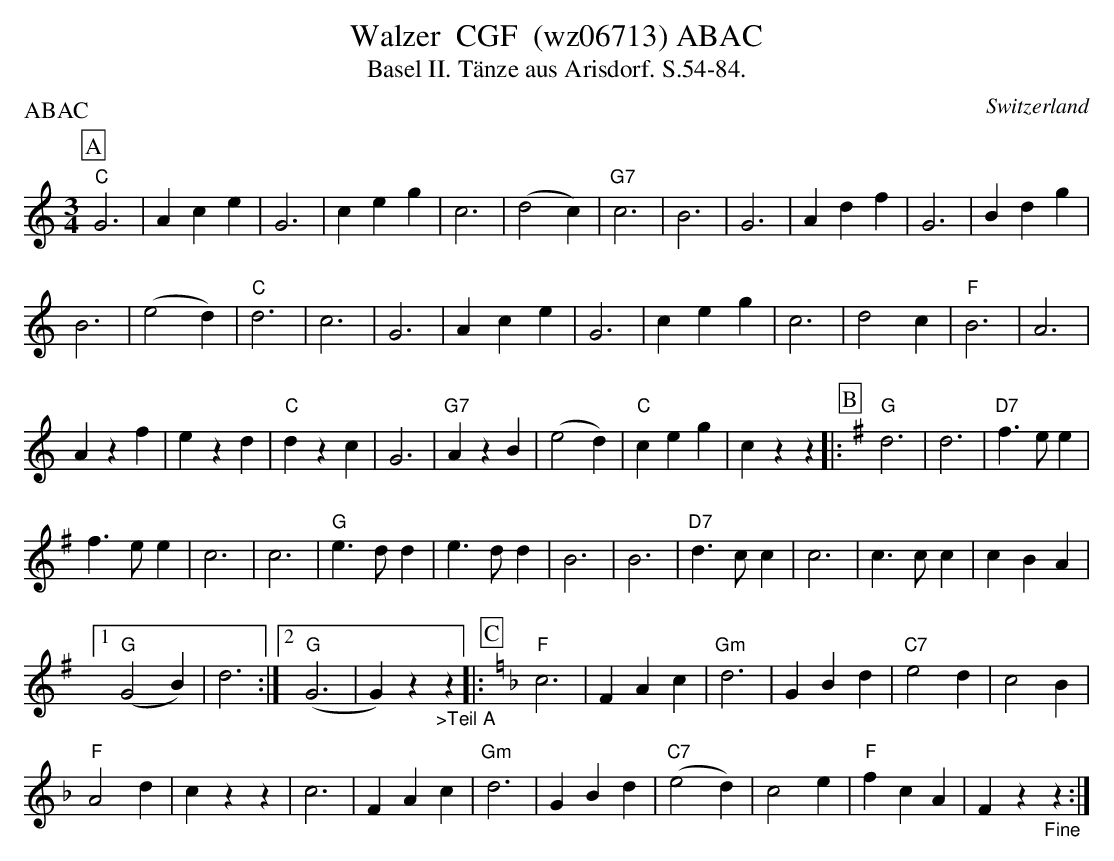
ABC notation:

X:1
T:Walzer  CGF  (wz06713) ABAC
T: Basel II. Tänze aus Arisdorf. S.54-84.
P:ABAC
M:3/4
L:1/4
O:Switzerland
K:C major
[P:A] "C"G3 | Ace | G3 | ceg | c3 | (d2c) | "G7"c3 | B3 | G3 | Adf | G3 | Bdg |
B3 | (e2d) | "C"d3 | c3 | G3 | Ace | G3 | ceg | c3 | d2c | "F"B3 | A3 |
Azf | ezd | "C"dzc | G3 | "G7"AzB |  (e2d) | "C"ceg | czz |: [P:B] [K:G] "G"d3 | d3 | "D7"f>ee |
f>ee | c3 | c3 | "G"e>dd | e>dd | B3 | B3 | "D7"d>cc | c3 | c>cc | cBA |1
("G"G2B) | d3 :|2 ("G"G3 | G)z"_>Teil A"z |: [P:C] [K:F] "F"c3 | FAc | "Gm"d3 | GBd | "C7"e2d | c2B |
"F"A2d | czz | c3 | FAc | "Gm"d3 | GBd | ("C7"e2d) | c2e | "F"fcA | Fz"_Fine"z :|
